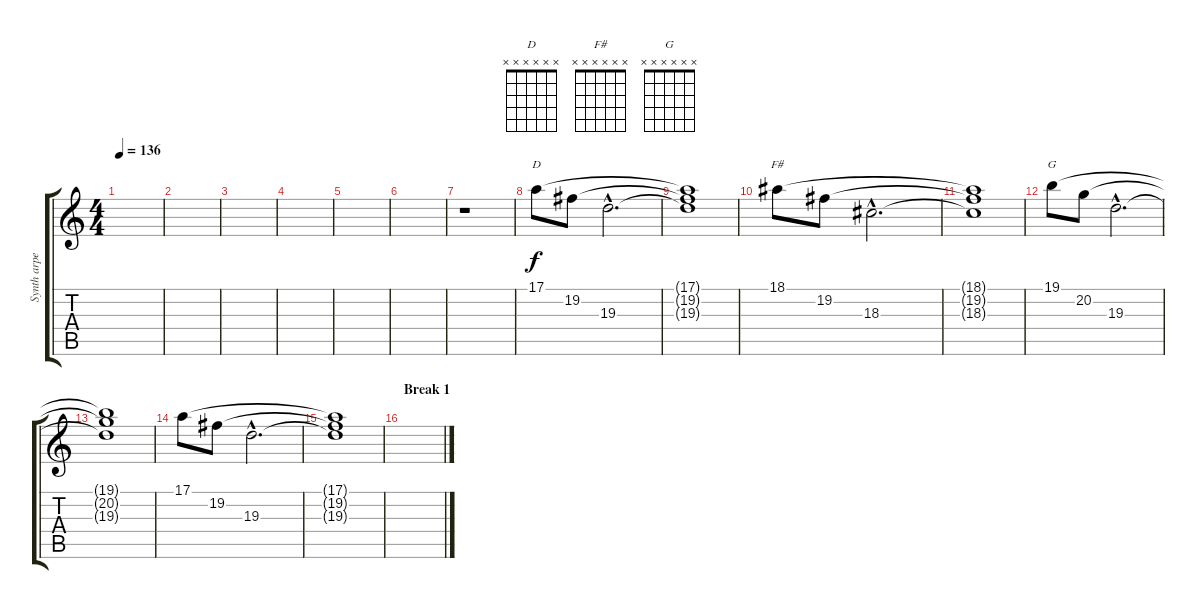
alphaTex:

\track ("Synth arpeggios" "Synth arpe") {instrument pad3polysynth}
\staff {score tabs}
\tuning (E4 B3 G3 D3 A2 E2) {hide}
\chord ("D" x x x x x x) {firstfret 0}
\chord ("F#" x x x x x x) {firstfret 0}
\chord ("G" x x x x x x) {firstfret 0}
\ts (4 4)
\tempo 136
\clef g2
\ks c
|
|
|
|
|
|
r.1 |
17.1.8{ch "D" volume 11} 19.2.8{volume 9} 19.3{hac}.2{d volume 7} |
(17.1{t} 19.2{t} 19.3{t}).1{volume 11} |
18.1.8{ch "F#" volume 11} 19.2.8{volume 9} 18.3{hac}.2{d volume 7} |
(18.1{t} 19.2{t} 18.3{t}).1{volume 11} |
19.1.8{ch "G" volume 11} 20.2.8{volume 9} 19.3{hac}.2{d volume 7} |
(19.1{t} 20.2{t} 19.3{t}).1{volume 11} |
17.1.8{volume 11} 19.2.8{volume 9} 19.3{hac}.2{d volume 7} |
(17.1{t} 19.2{t} 19.3{t}).1 |
\section ("" "Break 1")
